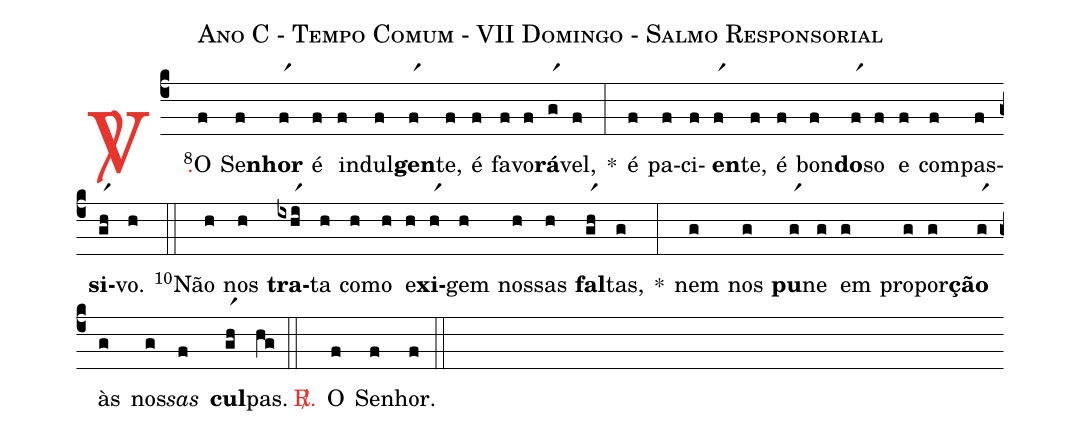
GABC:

name: Ano C - Tempo Comum - VII Domingo - Salmo Responsorial;
%%
(c4)

<c><sp>V/</sp>.</c>() <v>\VSup{8}</v>O(f) Se(f)<b>nhor</b>(fr1) é(f) in(f)dul(f)<b>gen</b>(fr1)te,(f) é(f) fa(f)vo(f)<b>rá</b>(gr1)vel,(f) *(:)
é(f) pa(f)ci(f)<b>en</b>(fr1)te,(f) é(f) bon(f)<b>do</b>(fr1)so(f) e(f) com(f)pas(f)<b>si</b>(gr1h)vo.(h)

(::)

<v>\VSup{10}</v>Não(h) nos(h) <b>tra</b>(ixhr1i)ta(h) co(h)mo(h) e(h)<b>xi</b>(hr1)gem(h) nos(h)sas(h) <b>fal</b>(gr1h)tas,(g) *(:)
nem(g) nos(g) <b>pu</b>(gr1)ne(g) em(g) pro(g)por(g)<b>ção</b>(gr1) às(g) nos(g)<i>sas</i>(f) <b>cul</b>(gr1h)pas.(hg)

(::)

<c><sp>R/</sp>.</c>() O(f) Se(f)nhor.(f)

(::)
